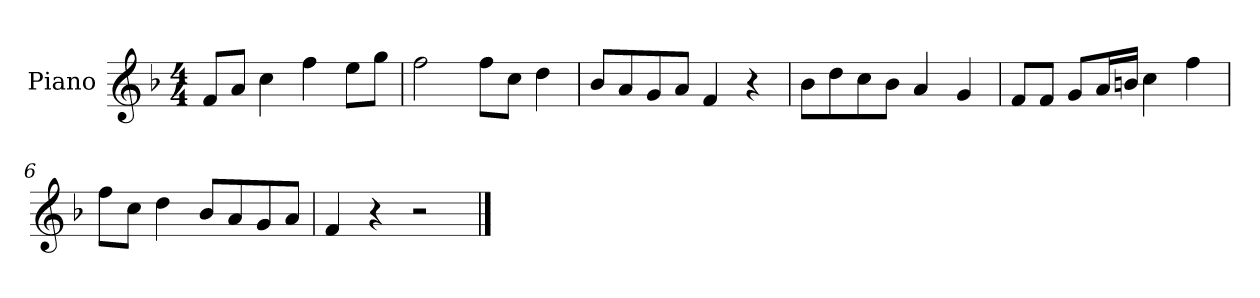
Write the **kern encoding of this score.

**kern
*part1
*staff1
*I"Piano
*I'P-no
*clefG2
*k[b-]
*M4/4
*MM90
=1
8f/L
8a/J
4cc\
4ff\
8ee\L
8gg\J
=2
2ff\
8ff\L
8cc\J
4dd\
=3
8b-/L
8a/
8g/
8a/J
4f/
4r
=4
8b-\L
8dd\
8cc\
8b-\J
4a/
4g/
=5
8f/L
8f/J
8g/L
16a/L
16bn/JJ
4cc\
4ff\
=6
8ff\L
8cc\J
4dd\
8b-/L
8a/
8g/
8a/J
!!LO:LB:g=z
=7
4f/
4r
2r
==
*-
